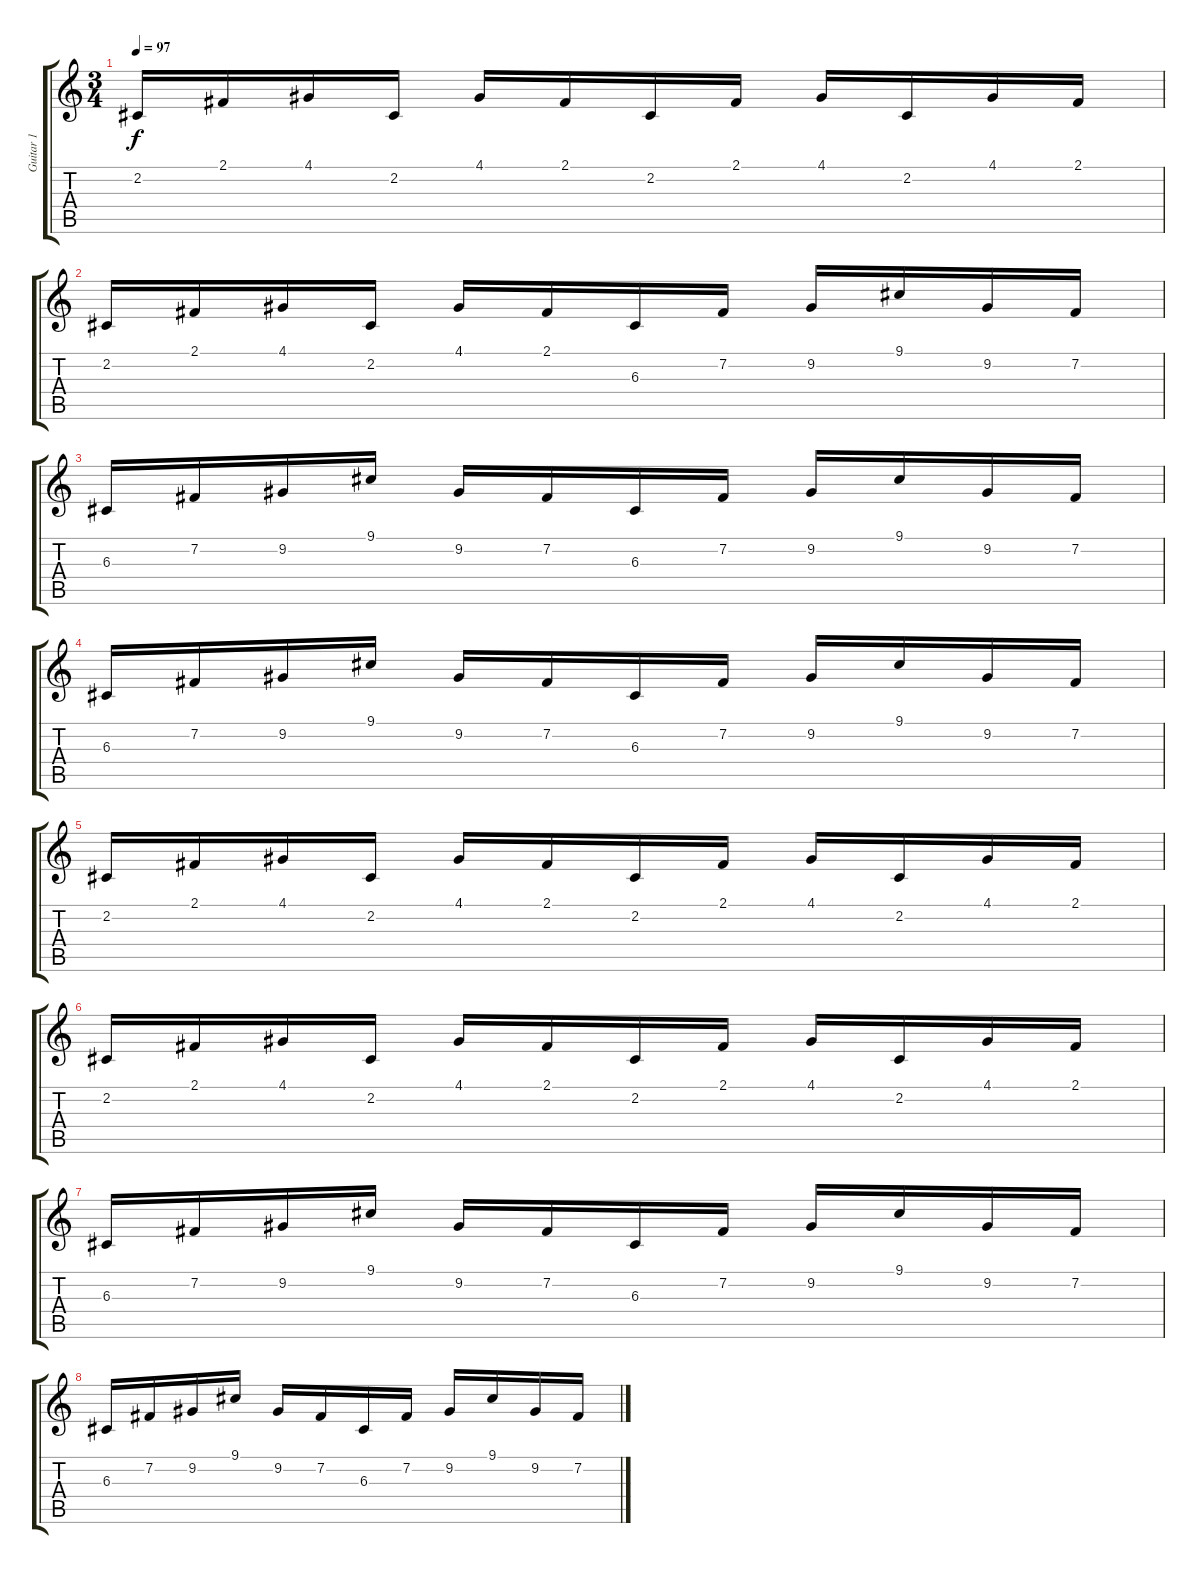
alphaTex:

\track ("Guitar 1" "Guitar 1") {instrument brasssection}
\staff {score tabs}
\tuning (E4 B3 G3 D3 A2 E2) {hide}
\ts (3 4)
\tempo 97
\clef g2
\ks c
2.2.16{dy f} 2.1.16 4.1.16 2.2.16 4.1.16 2.1.16 2.2.16 2.1.16 4.1.16 2.2.16 4.1.16 2.1.16 |
2.2.16 2.1.16 4.1.16 2.2.16 4.1.16 2.1.16 6.3.16 7.2.16 9.2.16 9.1.16 9.2.16 7.2.16 |
6.3.16 7.2.16 9.2.16 9.1.16 9.2.16 7.2.16 6.3.16 7.2.16 9.2.16 9.1.16 9.2.16 7.2.16 |
6.3.16 7.2.16 9.2.16 9.1.16 9.2.16 7.2.16 6.3.16 7.2.16 9.2.16 9.1.16 9.2.16 7.2.16 |
2.2.16 2.1.16 4.1.16 2.2.16 4.1.16 2.1.16 2.2.16 2.1.16 4.1.16 2.2.16 4.1.16 2.1.16 |
2.2.16 2.1.16 4.1.16 2.2.16 4.1.16 2.1.16 2.2.16 2.1.16 4.1.16 2.2.16 4.1.16 2.1.16 |
6.3.16 7.2.16 9.2.16 9.1.16 9.2.16 7.2.16 6.3.16 7.2.16 9.2.16 9.1.16 9.2.16 7.2.16 |
6.3.16 7.2.16 9.2.16 9.1.16 9.2.16 7.2.16 6.3.16 7.2.16 9.2.16 9.1.16 9.2.16 7.2.16
